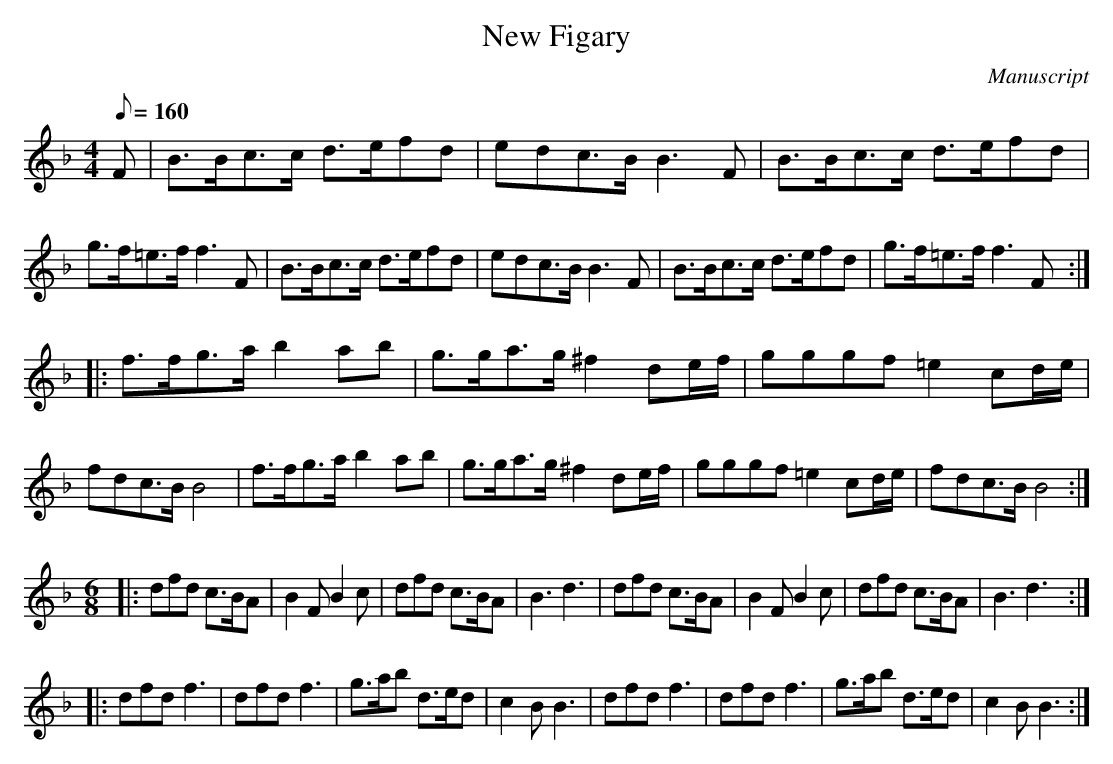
X:1
T: New Figary
M:4/4
L:1/8
Q:160
O:Manuscript
K:Dm
F|B>Bc>c d>efd|edc>B B3 F|B>Bc>c d>efd|g>f=e>f f3 F| B>Bc>c d>efd|edc>B B3 F|B>Bc>c d>efd|g>f=e>f f3 F:|
|: f>fg>a b2 ab|g>ga>g ^f2 de/2f/2|gggf =e2 cd/2e/2|fdc>B B4| f>fg>a b2 ab|g>ga>g ^f2 de/2f/2|gggf =e2 cd/2e/2|fdc>B B4:|
M:6/8
|: dfd c>BA|B2 F B2 c |dfd c>BA|B3 d3|dfd c>BA|B2 F B2 c |dfd c>BA|B3 d3:|
|: dfd f3 | dfd f3| g>ab d>ed| c2 B B3|dfd f3 | dfd f3| g>ab d>ed| c2 B B3:|
